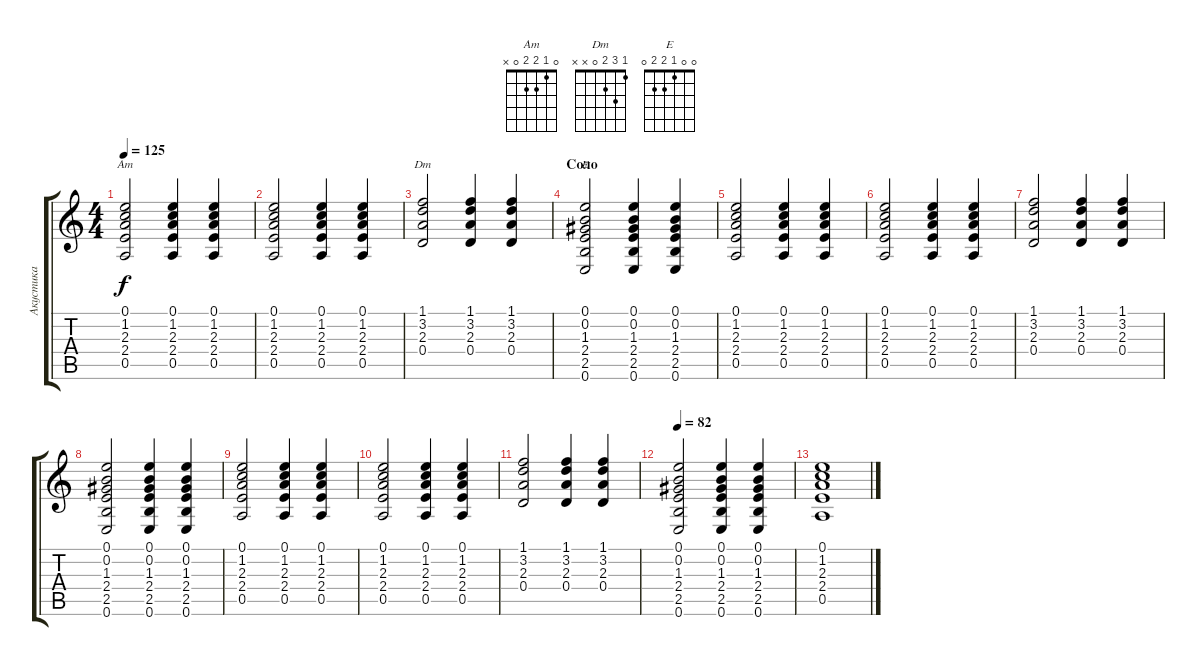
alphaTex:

\track ("Акустика" "Акустика") {instrument acousticguitarnylon}
\staff {score tabs}
\tuning (E4 B3 G3 D3 A2 E2) {hide}
\chord ("Am" 0 1 2 2 0 x)
\chord ("Dm" 1 3 2 0 x x)
\chord ("E" 0 0 1 2 2 0)
\ts (4 4)
\tempo 125
\clef g2
\ks c
(0.1 1.2 2.3 2.4 0.5).2{ch "Am" dy f} (0.1 1.2 2.3 2.4 0.5).4 (0.1 1.2 2.3 2.4 0.5).4 |
(0.1 1.2 2.3 2.4 0.5).2 (0.1 1.2 2.3 2.4 0.5).4 (0.1 1.2 2.3 2.4 0.5).4 |
(1.1 3.2 2.3 0.4).2{ch "Dm"} (1.1 3.2 2.3 0.4).4 (1.1 3.2 2.3 0.4).4 |
\section ("" "Соло")
(0.1 0.2 1.3 2.4 2.5 0.6).2{ch "E"} (0.1 0.2 1.3 2.4 2.5 0.6).4 (0.1 0.2 1.3 2.4 2.5 0.6).4 |
(0.1 1.2 2.3 2.4 0.5).2 (0.1 1.2 2.3 2.4 0.5).4 (0.1 1.2 2.3 2.4 0.5).4 |
(0.1 1.2 2.3 2.4 0.5).2 (0.1 1.2 2.3 2.4 0.5).4 (0.1 1.2 2.3 2.4 0.5).4 |
(1.1 3.2 2.3 0.4).2 (1.1 3.2 2.3 0.4).4 (1.1 3.2 2.3 0.4).4 |
(0.1 0.2 1.3 2.4 2.5 0.6).2 (0.1 0.2 1.3 2.4 2.5 0.6).4 (0.1 0.2 1.3 2.4 2.5 0.6).4 |
(0.1 1.2 2.3 2.4 0.5).2 (0.1 1.2 2.3 2.4 0.5).4 (0.1 1.2 2.3 2.4 0.5).4 |
(0.1 1.2 2.3 2.4 0.5).2 (0.1 1.2 2.3 2.4 0.5).4 (0.1 1.2 2.3 2.4 0.5).4 |
(1.1 3.2 2.3 0.4).2 (1.1 3.2 2.3 0.4).4 (1.1 3.2 2.3 0.4).4 |
\tempo 82
(0.1 0.2 1.3 2.4 2.5 0.6).2 (0.1 0.2 1.3 2.4 2.5 0.6).4 (0.1 0.2 1.3 2.4 2.5 0.6).4 |
(0.1 1.2 2.3 2.4 0.5).1
